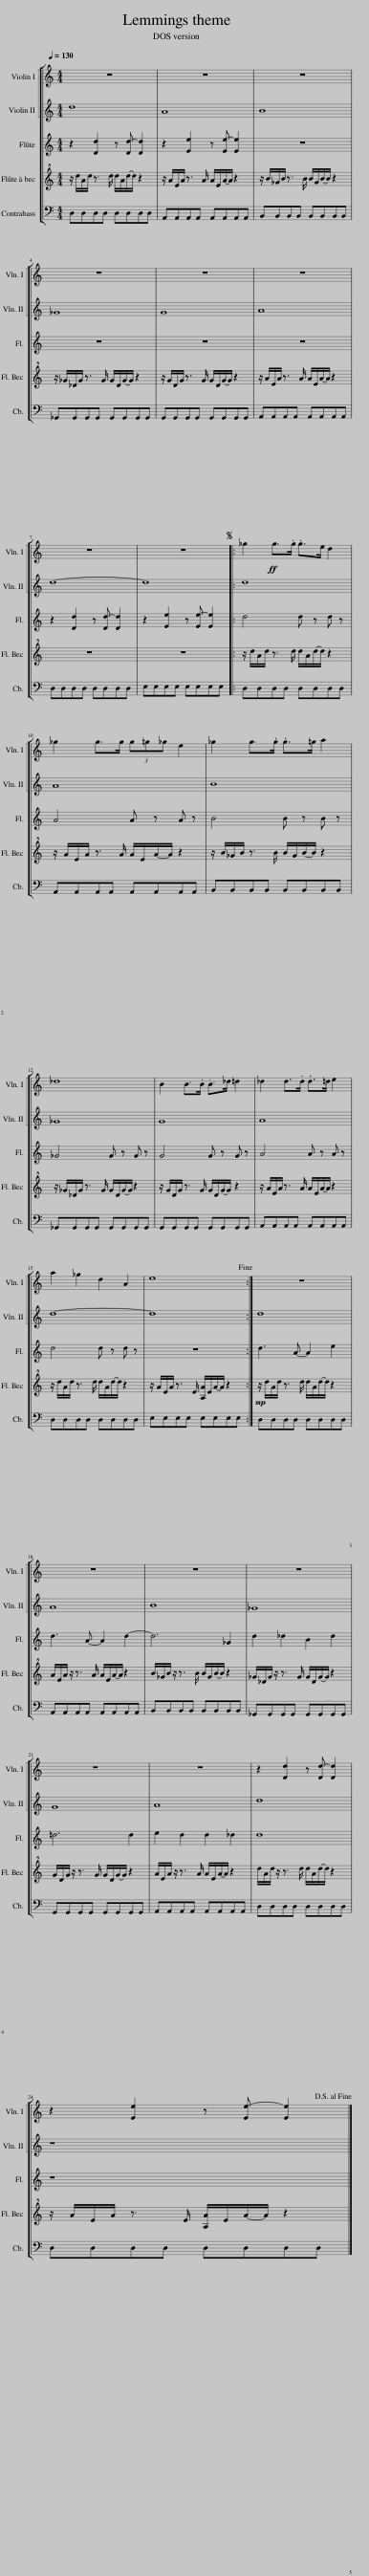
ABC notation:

X:1
%%score [ [ 1 2 ] 3 4 5 ]
L:1/8
Q:1/4=130
M:4/4
I:linebreak $
K:C
V:1 treble
V:2 treble
V:3 treble
V:4 treble+8
V:5 bass transpose=-12
V:1
 z8 | z8 | z8 |$ z8 | z8 | %5
 z8 |$ z8 | z8 |:S _g2!ff! g>.g .g>e d2 |$ _g2 g>g (3g=g_g e2 | %10
 _g2 g>.g .g>=g a2 |$ _d8 | B2 B>.B .B>_d =d2 | _d2 d>.d .d>=d e2 |$ a2 _g2 d2 A2 | %15
 e8!fine! :| z8 |$ z8 | z8 | z8 |$ %20
 z8 | z8 | z2 [Dd]2 z [Dd-] [Dd]2 |$ z2 [Ee]2 z [Ee-] [Ee]2!D.S.! |] %24
V:2
 d8 | A8 | B8 |$ _G8 | G8 | %5
 A8 |$ d8- | d8 |: d8 |$ A8 | %10
 B8 |$ _G8 | G8 | A8 |$ d8- | %15
 d8 :| d8 |$ A8 | B8 | _G8 |$ %20
 G8 | A8 | d8 |$ z8 |] %24
V:3
 z2 [Dd]2 z [Dd-] [Dd]2 | z2 [Ee]2 z [Ee-] [Ee]2 | z8 |$ z8 | z8 | %5
 z8 |$ z2 [Dd]2 z [Dd-] [Dd]2 | z2 [Ee]2 z [Ee-] [Ee]2 |: d4 d z d z |$ A4 A z A z | %10
 B4 B z B z |$ _G4 G z G z | G4 G z G z | A4 A z A z |$ d4 d z d z | %15
 z8 :| d3 A- A2 e2 |$ d3 A- A2 d2- | d6 _G2 | d2 _d2 B2 d2 |$ %20
 =d6 d2 | e2 d2 d2 _d2 | d8 |$ z8 |] %24
V:4
 z/ d/A/d/ z3/2 d/ d/A/d/-d/ z2 | z/ A/E/A/ z3/2 A/ A/E/A/-A/ z2 | z/ B/_G/B/ z3/2 B/ B/G/B/-B/ z2 |$ z/ _G/_D/G/ z3/2 G/ G/D/G/-G/ z2 | z/ G/D/G/ z3/2 G/ G/D/G/-G/ z2 | %5
 z/ A/E/A/ z3/2 A/ A/E/A/-A/ z2 |$ z8 | z8 |: z/ d/A/d/ z3/2 d/ d/A/d/-d/ z2 |$ z/ A/E/A/ z3/2 A/ A/E/A/-A/ z2 | %10
 z/ B/_G/B/ z3/2 B/ B/G/B/-B/ z2 |$ z/ _G/_D/G/ z3/2 G/ G/D/G/-G/ z2 | z/ G/D/G/ z3/2 G/ G/D/G/-G/ z2 | z/ A/E/A/ z3/2 A/ A/E/A/-A/ z2 |$ z/ d/A/d/ z3/2 d/ d/A/d/-d/ z2 | %15
 z/ A/E/A/ z3/2 E/ [A,A]/E/A/-A/ z2 :|!mp! z/ d/A/d/ z3/2 d/ d/A/d/-d/ z2 |$ A/E/A/ z/ z3/2 A/ A/E/A/-A/ z2 | B/_G/B/ z/ z3/2 B/ B/G/B/-B/ z2 | _G/_D/G/ z/ z3/2 G/ G/D/G/-G/ z2 |$ %20
 G/D/G/ z/ z3/2 G/ G/D/G/-G/ z2 | A/E/A/ z/ z3/2 A/ A/E/A/-A/ z2 | d/A/d/ z/ z3/2 d/ d/A/d/-d/ z2 |$ z/ A/E/A/ z3/2 E/ [A,A]/E/A/-A/ z2 |] %24
V:5
 D,D,D,D, D,D,D,D, | A,,A,,A,,A,, A,,A,,A,,A,, | B,,B,,B,,B,, B,,B,,B,,B,, |$ _G,,G,,G,,G,, G,,G,,G,,G,, | G,,G,,G,,G,, G,,G,,G,,G,, | %5
 A,,A,,A,,A,, A,,A,,A,,A,, |$ D,D,D,D, D,D,D,D, | E,E,E,E, E,E,E,E, |: D,D,D,D, D,D,D,D, |$ A,,A,,A,,A,, A,,A,,A,,A,, | %10
 B,,B,,B,,B,, B,,B,,B,,B,, |$ _G,,G,,G,,G,, G,,G,,G,,G,, | G,,G,,G,,G,, G,,G,,G,,G,, | A,,A,,A,,A,, A,,A,,A,,A,, |$ D,D,D,D, D,D,D,D, | %15
 E,E,E,E, E,E,E,E, :| D,D,D,D, D,D,D,D, |$ A,,A,,A,,A,, A,,A,,A,,A,, | B,,B,,B,,B,, B,,B,,B,,B,, | _G,,G,,G,,G,, G,,G,,G,,G,, |$ %20
 G,,G,,G,,G,, G,,G,,G,,G,, | A,,A,,A,,A,, A,,A,,A,,A,, | D,D,D,D, D,D,D,D, |$ D,D,D,D, D,D,D,D, |] %24
